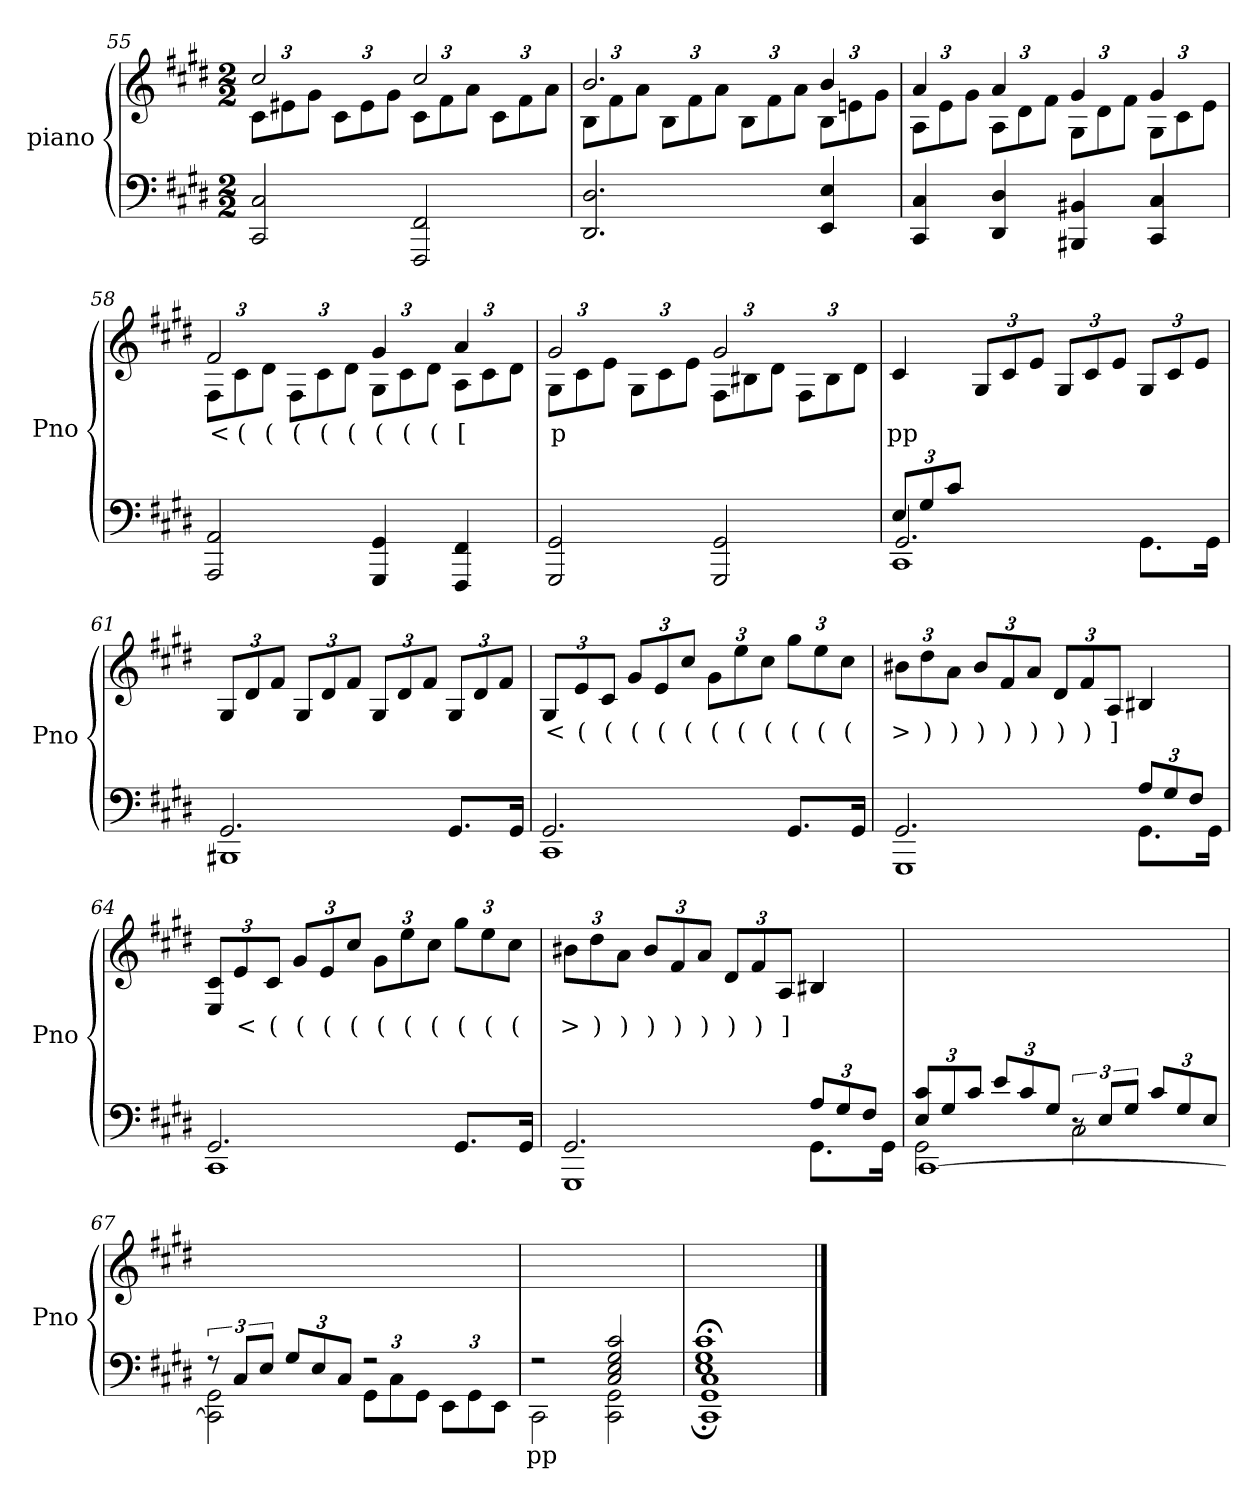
**kern	**text	**kern	**text
*part2	*part2	*part1	*part1
*staff2	*staff2	*staff1	*staff1
*I"piano	*	*I"piano	*
*I'Pno	*	*I'Pno	*
!!LO:LB:g=z
*clefF4	*	*clefG2	*
*k[f#c#g#d#]	*	*k[f#c#g#d#]	*
*c#:	*	*c#:	*
*M2/2	*	*M2/2	*
=55	=55	=55	=55
*	*	*^	*
*	*	*	*Xbrackettup	*
2CC#/ 2C#/	.	2cc#/	12c#\L	.
.	.	.	12e#X\	.
.	.	.	12g#\J	.
.	.	.	12c#\L	.
.	.	.	12e#\	.
.	.	.	12g#\J	.
2FFF#/ 2FF#/	.	2cc#/	12c#\L	.
.	.	.	12f#\	.
.	.	.	12a\J	.
.	.	.	12c#\L	.
.	.	.	12f#\	.
.	.	.	12a\J	.
=56	=56	=56	=56	=56
2.DD#/ 2.D#/	.	2.b/	12B\L	.
.	.	.	12f#\	.
.	.	.	12a\J	.
.	.	.	12B\L	.
.	.	.	12f#\	.
.	.	.	12a\J	.
.	.	.	12B\L	.
.	.	.	12f#\	.
.	.	.	12a\J	.
4EE/ 4E/	.	4b/	12B\L	.
.	.	.	12en\	.
.	.	.	12g#\J	.
=57	=57	=57	=57	=57
4CC#/ 4C#/	.	4a/	12A\L	.
.	.	.	12e\	.
.	.	.	12g#\J	.
4DD#/ 4D#/	.	4a/	12A\L	.
.	.	.	12d#\	.
.	.	.	12f#\J	.
4BBB#X/ 4BB#X/	.	4g#/	12G#\L	.
.	.	.	12d#\	.
.	.	.	12f#\J	.
4CC#/ 4C#/	.	4g#/	12G#\L	.
.	.	.	12c#\	.
.	.	.	12e\J	.
!!LO:LB:g=z	!!
=58	=58	=58	=58	=58
!	!	!	!	!LO:LY:b
2AAA/ 2AA/	.	2f#/	12F#\L	<
!	!	!	!	!LO:LY:b
.	.	.	12c#\	(
!	!	!	!	!LO:LY:b
.	.	.	12d#\J	(
!	!	!	!	!LO:LY:b
.	.	.	12F#\L	(
!	!	!	!	!LO:LY:b
.	.	.	12c#\	(
!	!	!	!	!LO:LY:b
.	.	.	12d#\J	(
!	!	!	!	!LO:LY:b
4GGG#/ 4GG#/	.	4g#/	12G#\L	(
!	!	!	!	!LO:LY:b
.	.	.	12c#\	(
!	!	!	!	!LO:LY:b
.	.	.	12d#\J	(
!	!	!	!	!LO:LY:b
4FFF#/ 4FF#/	.	4a/	12A\L	[
.	.	.	12c#\	.
.	.	.	12d#\J	.
=59	=59	=59	=59	=59
!	!	!	!	!LO:LY:b
2GGG#/ 2GG#/	.	2g#/	12G#\L	p
.	.	.	12c#\	.
.	.	.	12e\J	.
.	.	.	12G#\L	.
.	.	.	12c#\	.
.	.	.	12e\J	.
2GGG#/ 2GG#/	.	2g#/	12F#\L	.
.	.	.	12B#X\	.
.	.	.	12d#\J	.
.	.	.	12F#\L	.
.	.	.	12B#\	.
.	.	.	12d#\J	.
*	*	*v	*v	*
=60	=60	=60	=60
*Xbrackettup	*	*	*
*^	*	*^	*
*	*^	*	*	*	*
!	!	!	!	!	!	!LO:LY:b
*	*	*	*	*v	*v	*
12E/L	2.GG#/	1CC#	.	4c#/	pp
12G#/	.	.	.	.	.
12c#/J	.	.	.	.	.
2.ryy	.	.	.	12G#/L	.
.	.	.	.	12c#/	.
.	.	.	.	12e/J	.
.	.	.	.	12G#/L	.
.	.	.	.	12c#/	.
.	.	.	.	12e/J	.
.	8.GG#\L	.	.	12G#/L	.
.	.	.	.	12c#/	.
.	.	.	.	12e/J	.
.	16GG#\Jk	.	.	.	.
*	*v	*v	*	*	*
!!LO:PB:g=z
=61	=61	=61	=61	=61
2.GG#/	1BBB#X	.	12G#/L	.
.	.	.	12d#/	.
.	.	.	12f#/J	.
.	.	.	12G#/L	.
.	.	.	12d#/	.
.	.	.	12f#/J	.
.	.	.	12G#/L	.
.	.	.	12d#/	.
.	.	.	12f#/J	.
8.GG#/L	.	.	12G#/L	.
.	.	.	12d#/	.
.	.	.	12f#/J	.
16GG#/Jk	.	.	.	.
=62	=62	=62	=62	=62
!	!	!	!	!LO:LY:b
2.GG#/	1CC#	.	12G#/L	<
!	!	!	!	!LO:LY:b
.	.	.	12e/	(
!	!	!	!	!LO:LY:b
.	.	.	12c#/J	(
!	!	!	!	!LO:LY:b
.	.	.	12g#/L	(
!	!	!	!	!LO:LY:b
.	.	.	12e/	(
!	!	!	!	!LO:LY:b
.	.	.	12cc#/J	(
!	!	!	!	!LO:LY:b
.	.	.	12g#\L	(
!	!	!	!	!LO:LY:b
.	.	.	12ee\	(
!	!	!	!	!LO:LY:b
.	.	.	12cc#\J	(
!	!	!	!	!LO:LY:b
8.GG#/L	.	.	12gg#\L	(
!	!	!	!	!LO:LY:b
.	.	.	12ee\	(
!	!	!	!	!LO:LY:b
.	.	.	12cc#\J	(
16GG#/Jk	.	.	.	.
=63	=63	=63	=63	=63
*	*^	*	*	*
!	!	!	!	!	!LO:LY:b
2.GG#/	2.ryy	1GGG#	.	12b#X\L	>
!	!	!	!	!	!LO:LY:b
.	.	.	.	12dd#\	)
!	!	!	!	!	!LO:LY:b
.	.	.	.	12a\J	)
!	!	!	!	!	!LO:LY:b
.	.	.	.	12b#/L	)
!	!	!	!	!	!LO:LY:b
.	.	.	.	12f#/	)
!	!	!	!	!	!LO:LY:b
.	.	.	.	12a/J	)
!	!	!	!	!	!LO:LY:b
.	.	.	.	12d#/L	)
!	!	!	!	!	!LO:LY:b
.	.	.	.	12f#/	)
!	!	!	!	!	!LO:LY:b
.	.	.	.	12A/J	]
12A/L	8.GG#\L	.	.	4B#X/	.
12G#/	.	.	.	.	.
12F#/J	.	.	.	.	.
.	16GG#\Jk	.	.	.	.
*	*v	*v	*	*	*
!!LO:LB:g=z
=64	=64	=64	=64	=64
2.GG#/	1CC#	.	12E/ 12c#/L	.
!	!	!	!	!LO:LY:b
.	.	.	12e/	<
!	!	!	!	!LO:LY:b
.	.	.	12c#/J	(
!	!	!	!	!LO:LY:b
.	.	.	12g#/L	(
!	!	!	!	!LO:LY:b
.	.	.	12e/	(
!	!	!	!	!LO:LY:b
.	.	.	12cc#/J	(
!	!	!	!	!LO:LY:b
.	.	.	12g#\L	(
!	!	!	!	!LO:LY:b
.	.	.	12ee\	(
!	!	!	!	!LO:LY:b
.	.	.	12cc#\J	(
!	!	!	!	!LO:LY:b
8.GG#/L	.	.	12gg#\L	(
!	!	!	!	!LO:LY:b
.	.	.	12ee\	(
!	!	!	!	!LO:LY:b
.	.	.	12cc#\J	(
16GG#/Jk	.	.	.	.
=65	=65	=65	=65	=65
*	*^	*	*	*
!	!	!	!	!	!LO:LY:b
2.ryy	2.GG#/	1GGG#	.	12b#X\L	>
!	!	!	!	!	!LO:LY:b
.	.	.	.	12dd#\	)
!	!	!	!	!	!LO:LY:b
.	.	.	.	12a\J	)
!	!	!	!	!	!LO:LY:b
.	.	.	.	12b#/L	)
!	!	!	!	!	!LO:LY:b
.	.	.	.	12f#/	)
!	!	!	!	!	!LO:LY:b
.	.	.	.	12a/J	)
!	!	!	!	!	!LO:LY:b
.	.	.	.	12d#/L	)
!	!	!	!	!	!LO:LY:b
.	.	.	.	12f#/	)
!	!	!	!	!	!LO:LY:b
.	.	.	.	12A/J	]
12A/L	8.GG#\L	.	.	4B#X/	.
12G#/	.	.	.	.	.
12F#/J	.	.	.	.	.
.	16GG#\Jk	.	.	.	.
=66	=66	=66	=66	=66	=66
12E/ 12c#/L	2GG#\	[1CC#	.	1ryy	.
12G#/	.	.	.	.	.
12c#/J	.	.	.	.	.
12e/L	.	.	.	.	.
12c#/	.	.	.	.	.
12G#/J	.	.	.	.	.
*brackettup	*	*	*	*	*
12r	2C#\	.	.	.	.
12E/L	.	.	.	.	.
12G#/J	.	.	.	.	.
*Xbrackettup	*	*	*	*	*
12c#/L	.	.	.	.	.
12G#/	.	.	.	.	.
12E/J	.	.	.	.	.
*v	*v	*v	*	*	*
!!LO:LB:g=z
=67	=67	=67	=67
*brackettup	*	*	*
*^	*	*	*
12r	2CC#\] 2GG#\	.	1ryy	.
12C#/L	.	.	.	.
12E/J	.	.	.	.
*Xbrackettup	*	*	*	*
12G#/L	.	.	.	.
12E/	.	.	.	.
12C#/J	.	.	.	.
2r	12GG#\L	.	.	.
.	12C#\	.	.	.
.	12GG#\J	.	.	.
.	12EE\L	.	.	.
.	12GG#\	.	.	.
.	12EE\J	.	.	.
=68	=68	=68	=68	=68
!	!	!LO:LY:b	!	!
2r	2CC#\	pp	1ryy	.
2C#/ 2E/ 2G#/ 2c#/	2CC#\ 2GG#\	.	.	.
=69	=69	=69	=69	=69
1CC#;< 1GG#;< 1C#;<	1E; 1G#; 1c#;	.	1ryy	.
*v	*v	*	*	*
==	==	==	==
*-	*-	*-	*-
